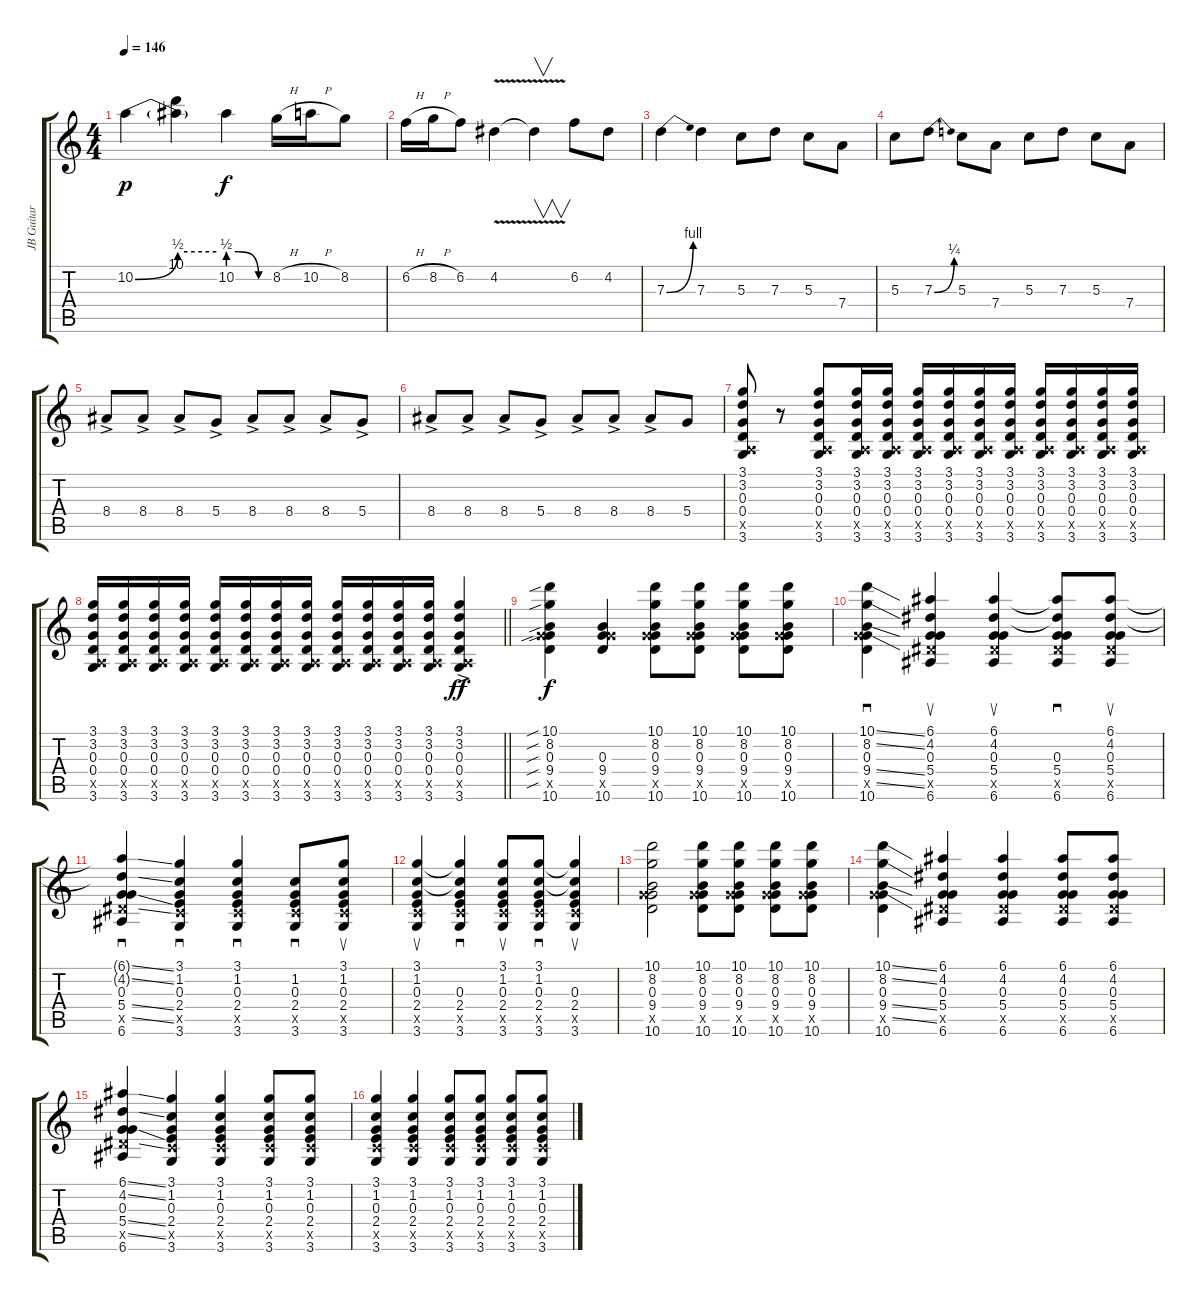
\track ("JB Guitar" "JB Guitar") {instrument overdrivenguitar}
\staff {score tabs}
\tuning (E4 B3 G3 D3 A2 E2) {hide}
\ts (4 4)
\tempo 146
\clef g2
\ks c
10.2{be (bend 0 0 60 2)}.4{dy p} (10.1 10.2{be (hold 0 2 60 2) t}).4 10.2{be (custom 0 2 15 2 45 0 60 0)}.4{dy f} 8.2{h}.16 10.2{h}.16 8.2.8 |
6.2{h}.16 8.2{h}.16 6.2.8 4.2{v}.4 4.2{t}.4{v} 6.2.8 4.2.8 |
7.3{be (bend 0 0 60 4)}.4 7.3.4 5.3.8 7.3.8 5.3.8 7.4.8 |
5.3.8 7.3{be (bend 0 0 60 1)}.8 5.3.8 7.4.8 5.3.8 7.3.8 5.3.8 7.4.8 |
8.4{ac}.8 8.4{ac}.8 8.4{ac}.8 5.4{ac}.8 8.4{ac}.8 8.4{ac}.8 8.4{ac}.8 5.4{ac}.8 |
8.4{ac}.8 8.4{ac}.8 8.4{ac}.8 5.4{ac}.8 8.4{ac}.8 8.4{ac}.8 8.4{ac}.8 5.4.8 |
(3.1 3.2 0.3 0.4 0.5{x} 3.6).8 r.8 (3.1 3.2 0.3 0.4 0.5{x} 3.6).8 (3.1 3.2 0.3 0.4 0.5{x} 3.6).16 (3.1 3.2 0.3 0.4 0.5{x} 3.6).16 (3.1 3.2 0.3 0.4 0.5{x} 3.6).16 (3.1 3.2 0.3 0.4 0.5{x} 3.6).16 (3.1 3.2 0.3 0.4 0.5{x} 3.6).16 (3.1 3.2 0.3 0.4 0.5{x} 3.6).16 (3.1 3.2 0.3 0.4 0.5{x} 3.6).16 (3.1 3.2 0.3 0.4 0.5{x} 3.6).16 (3.1 3.2 0.3 0.4 0.5{x} 3.6).16 (3.1 3.2 0.3 0.4 0.5{x} 3.6).16 |
\barLineRight lightlight
(3.1 3.2 0.3 0.4 0.5{x} 3.6).16 (3.1 3.2 0.3 0.4 0.5{x} 3.6).16 (3.1 3.2 0.3 0.4 0.5{x} 3.6).16 (3.1 3.2 0.3 0.4 0.5{x} 3.6).16 (3.1 3.2 0.3 0.4 0.5{x} 3.6).16 (3.1 3.2 0.3 0.4 0.5{x} 3.6).16 (3.1 3.2 0.3 0.4 0.5{x} 3.6).16 (3.1 3.2 0.3 0.4 0.5{x} 3.6).16 (3.1 3.2 0.3 0.4 0.5{x} 3.6).16 (3.1 3.2 0.3 0.4 0.5{x} 3.6).16 (3.1 3.2 0.3 0.4 0.5{x} 3.6).16 (3.1 3.2 0.3 0.4 0.5{x} 3.6).16 (3.1 3.2 0.3 0.4 0.5{ac x} 3.6).4{dy ff} |
(10.1{sib} 8.2{sib} 0.3{sib} 9.4{sib} 10.5{sib x} 10.6).4{dy f} (0.3 9.4 10.5{x} 10.6).4{instrument overdrivenguitar} (10.1 8.2 0.3 9.4 10.5{x} 10.6).8 (10.1 8.2 0.3 9.4 10.5{x} 10.6).8 (10.1 8.2 0.3 9.4 10.5{x} 10.6).8 (10.1 8.2 0.3 9.4 10.5{x} 10.6).8 |
(10.1{ss} 8.2{ss} 0.3 9.4{ss} 10.5{ss x} 10.6).4{sd} (6.1 4.2 0.3 5.4 6.5{x} 6.6).4{su} (6.1 4.2 0.3 5.4 6.5{x} 6.6).4{su} (6.1{t} 4.2{t} 0.3 5.4 6.5{x} 6.6).8{sd} (6.1 4.2 0.3 5.4 6.5{x} 6.6).8{su} |
(6.1{ss t} 4.2{ss t} 0.3 5.4{ss} 6.5{ss x} 6.6).4{sd} (3.1 1.2 0.3 2.4 3.5{x} 3.6).4{sd} (3.1 1.2 0.3 2.4 3.5{x} 3.6).4{sd} (1.2 0.3 2.4 3.5{x} 3.6).8{sd} (3.1 1.2 0.3 2.4 3.5{x} 3.6).8{su} |
(3.1 1.2 0.3 2.4 3.5{x} 3.6).4{su} (3.1{t} 1.2{t} 0.3 2.4 3.5{x} 3.6).4{sd} (3.1 1.2 0.3 2.4 3.5{x} 3.6).8{su} (3.1 1.2 0.3 2.4 3.5{x} 3.6).8{sd} (3.1{t} 1.2{t} 0.3 2.4 3.5{x} 3.6).4{su} |
(10.1 8.2 0.3 9.4 10.5{x} 10.6).2 (10.1 8.2 0.3 9.4 10.5{x} 10.6).8{instrument overdrivenguitar} (10.1 8.2 0.3 9.4 10.5{x} 10.6).8 (10.1 8.2 0.3 9.4 10.5{x} 10.6).8 (10.1 8.2 0.3 9.4 10.5{x} 10.6).8 |
(10.1{ss} 8.2{ss} 0.3 9.4{ss} 10.5{ss x} 10.6).4 (6.1 4.2 0.3 5.4 6.5{x} 6.6).4 (6.1 4.2 0.3 5.4 6.5{x} 6.6).4 (6.1 4.2 0.3 5.4 6.5{x} 6.6).8 (6.1 4.2 0.3 5.4 6.5{x} 6.6).8 |
(6.1{ss} 4.2{ss} 0.3 5.4{ss} 6.5{ss x} 6.6).4 (3.1 1.2 0.3 2.4 3.5{x} 3.6).4 (3.1 1.2 0.3 2.4 3.5{x} 3.6).4 (3.1 1.2 0.3 2.4 3.5{x} 3.6).8 (3.1 1.2 0.3 2.4 3.5{x} 3.6).8 |
(3.1 1.2 0.3 2.4 3.5{x} 3.6).4 (3.1 1.2 0.3 2.4 3.5{x} 3.6).4 (3.1 1.2 0.3 2.4 3.5{x} 3.6).8 (3.1 1.2 0.3 2.4 3.5{x} 3.6).8 (3.1 1.2 0.3 2.4 3.5{x} 3.6).8 (3.1 1.2 0.3 2.4 3.5{x} 3.6).8
